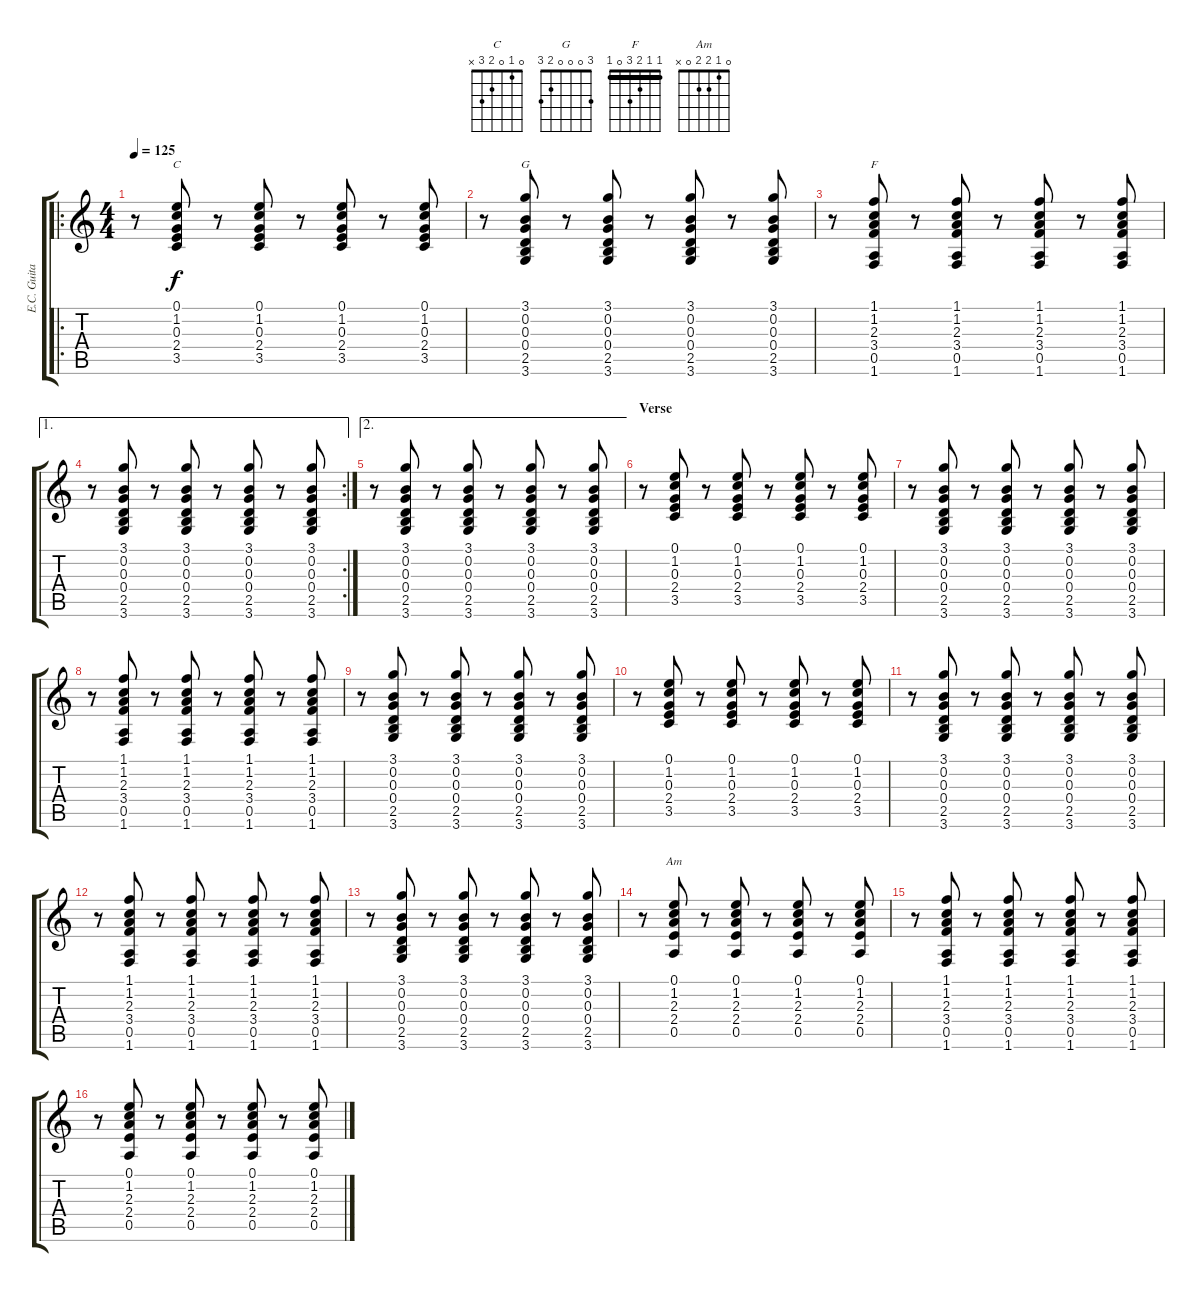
\track ("E.C. Guitar " "E.C. Guita") {instrument electricguitarclean}
\staff {score tabs}
\tuning (E4 B3 G3 D3 A2 E2) {hide}
\chord ("C" 0 1 0 2 3 x)
\chord ("G" 3 0 0 0 2 3)
\chord ("F" 1 1 2 3 0 1) {barre 1}
\chord ("Am" 0 1 2 2 0 x)
\ro
\ts (4 4)
\tempo 125
\clef g2
\ks c
r.8{dy f} (0.1 1.2 0.3 2.4 3.5).8{ch "C"} r.8 (0.1 1.2 0.3 2.4 3.5).8 r.8 (0.1 1.2 0.3 2.4 3.5).8 r.8 (0.1 1.2 0.3 2.4 3.5).8 |
r.8 (3.1 0.2 0.3 0.4 2.5 3.6).8{ch "G"} r.8 (3.1 0.2 0.3 0.4 2.5 3.6).8 r.8 (3.1 0.2 0.3 0.4 2.5 3.6).8 r.8 (3.1 0.2 0.3 0.4 2.5 3.6).8 |
r.8 (1.1 1.2 2.3 3.4 0.5 1.6).8{ch "F"} r.8 (1.1 1.2 2.3 3.4 0.5 1.6).8 r.8 (1.1 1.2 2.3 3.4 0.5 1.6).8 r.8 (1.1 1.2 2.3 3.4 0.5 1.6).8 |
\ae 1
\rc 2
r.8 (3.1 0.2 0.3 0.4 2.5 3.6).8 r.8 (3.1 0.2 0.3 0.4 2.5 3.6).8 r.8 (3.1 0.2 0.3 0.4 2.5 3.6).8 r.8 (3.1 0.2 0.3 0.4 2.5 3.6).8 |
\ae 2
r.8 (3.1 0.2 0.3 0.4 2.5 3.6).8 r.8 (3.1 0.2 0.3 0.4 2.5 3.6).8 r.8 (3.1 0.2 0.3 0.4 2.5 3.6).8 r.8 (3.1 0.2 0.3 0.4 2.5 3.6).8 |
\section ("" "Verse")
r.8 (0.1 1.2 0.3 2.4 3.5).8 r.8 (0.1 1.2 0.3 2.4 3.5).8 r.8 (0.1 1.2 0.3 2.4 3.5).8 r.8 (0.1 1.2 0.3 2.4 3.5).8 |
r.8 (3.1 0.2 0.3 0.4 2.5 3.6).8 r.8 (3.1 0.2 0.3 0.4 2.5 3.6).8 r.8 (3.1 0.2 0.3 0.4 2.5 3.6).8 r.8 (3.1 0.2 0.3 0.4 2.5 3.6).8 |
r.8 (1.1 1.2 2.3 3.4 0.5 1.6).8 r.8 (1.1 1.2 2.3 3.4 0.5 1.6).8 r.8 (1.1 1.2 2.3 3.4 0.5 1.6).8 r.8 (1.1 1.2 2.3 3.4 0.5 1.6).8 |
r.8 (3.1 0.2 0.3 0.4 2.5 3.6).8 r.8 (3.1 0.2 0.3 0.4 2.5 3.6).8 r.8 (3.1 0.2 0.3 0.4 2.5 3.6).8 r.8 (3.1 0.2 0.3 0.4 2.5 3.6).8 |
r.8 (0.1 1.2 0.3 2.4 3.5).8 r.8 (0.1 1.2 0.3 2.4 3.5).8 r.8 (0.1 1.2 0.3 2.4 3.5).8 r.8 (0.1 1.2 0.3 2.4 3.5).8 |
r.8 (3.1 0.2 0.3 0.4 2.5 3.6).8 r.8 (3.1 0.2 0.3 0.4 2.5 3.6).8 r.8 (3.1 0.2 0.3 0.4 2.5 3.6).8 r.8 (3.1 0.2 0.3 0.4 2.5 3.6).8 |
r.8 (1.1 1.2 2.3 3.4 0.5 1.6).8 r.8 (1.1 1.2 2.3 3.4 0.5 1.6).8 r.8 (1.1 1.2 2.3 3.4 0.5 1.6).8 r.8 (1.1 1.2 2.3 3.4 0.5 1.6).8 |
r.8 (3.1 0.2 0.3 0.4 2.5 3.6).8 r.8 (3.1 0.2 0.3 0.4 2.5 3.6).8 r.8 (3.1 0.2 0.3 0.4 2.5 3.6).8 r.8 (3.1 0.2 0.3 0.4 2.5 3.6).8 |
r.8 (0.1 1.2 2.3 2.4 0.5).8{ch "Am"} r.8 (0.1 1.2 2.3 2.4 0.5).8 r.8 (0.1 1.2 2.3 2.4 0.5).8 r.8 (0.1 1.2 2.3 2.4 0.5).8 |
r.8 (1.1 1.2 2.3 3.4 0.5 1.6).8 r.8 (1.1 1.2 2.3 3.4 0.5 1.6).8 r.8 (1.1 1.2 2.3 3.4 0.5 1.6).8 r.8 (1.1 1.2 2.3 3.4 0.5 1.6).8 |
r.8 (0.1 1.2 2.3 2.4 0.5).8 r.8 (0.1 1.2 2.3 2.4 0.5).8 r.8 (0.1 1.2 2.3 2.4 0.5).8 r.8 (0.1 1.2 2.3 2.4 0.5).8
